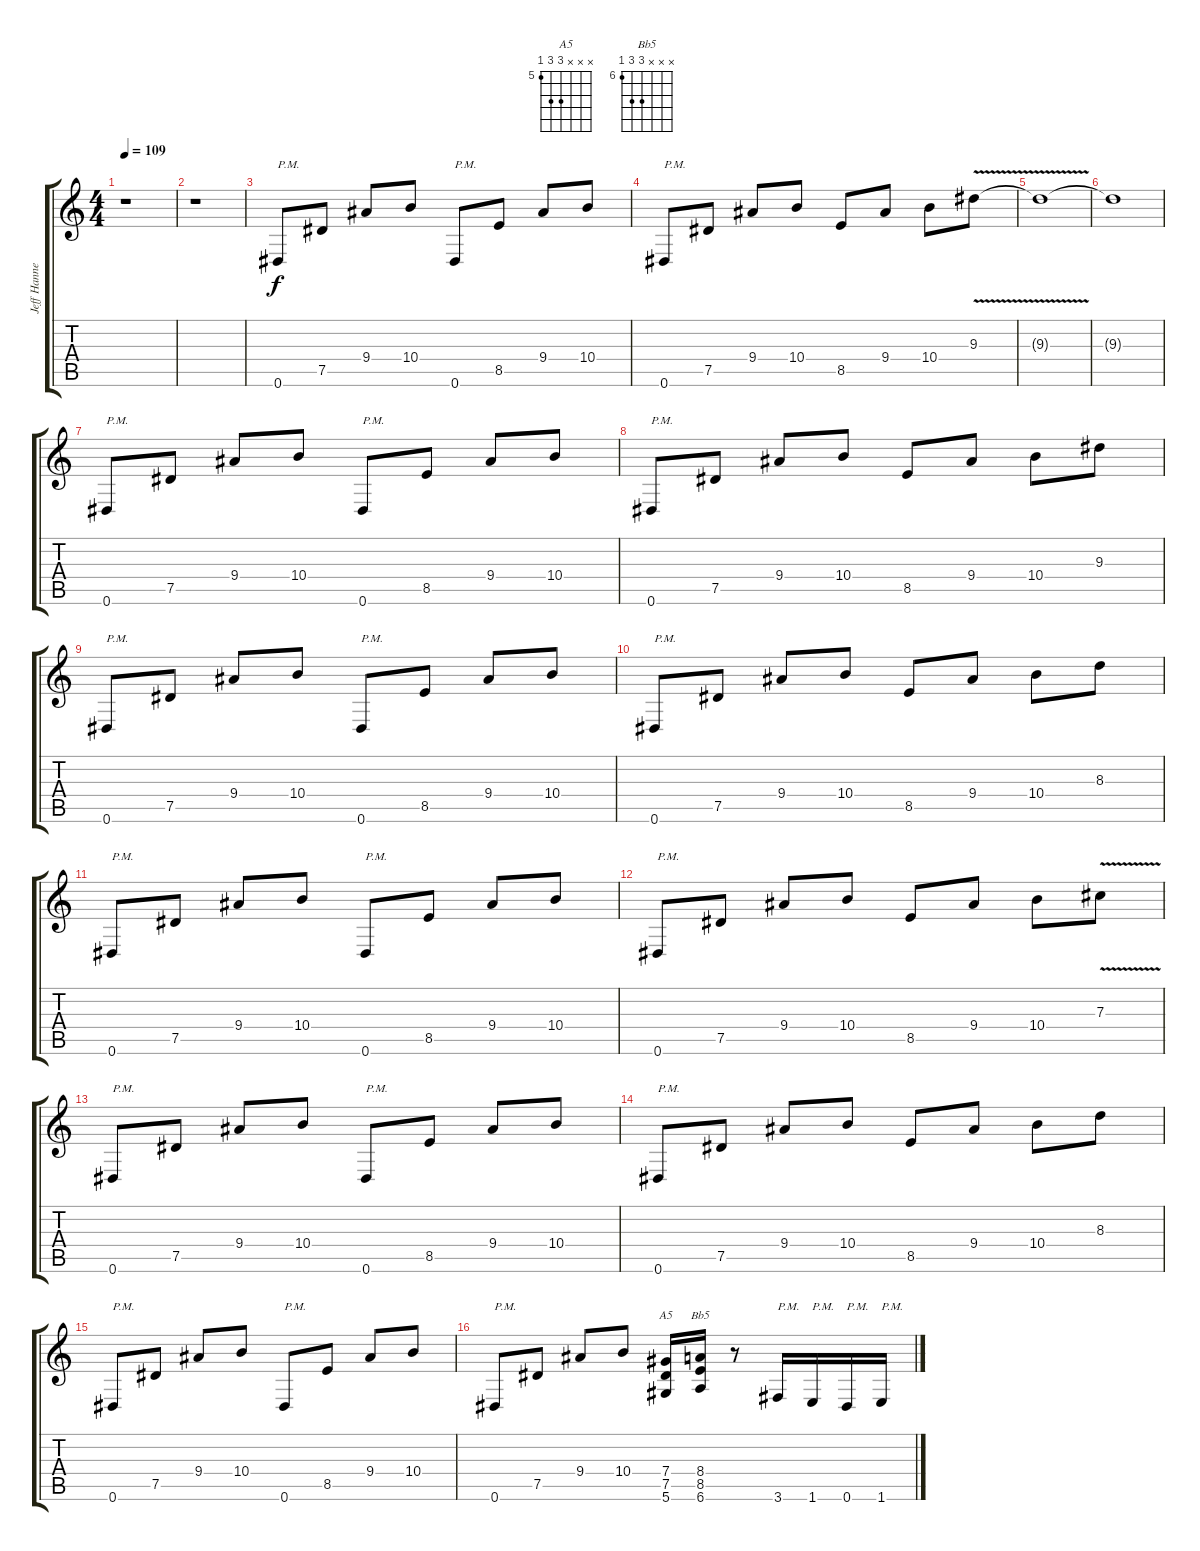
\track ("Jeff Hanneman" "Jeff Hanne") {instrument distortionguitar}
\staff {score tabs}
\tuning (Eb4 Bb3 Gb3 Db3 Ab2 Eb2) {hide}
\chord ("A5" x x x 7 7 5) {firstfret 5}
\chord ("Bb5" x x x 8 8 6) {firstfret 6}
\ts (4 4)
\tempo 109
\clef g2
\ks c
r.1{dy f instrument distortionguitar} |
r.1 |
0.6.8{txt "P.M."} 7.5.8 9.4.8 10.4.8 0.6.8{txt "P.M."} 8.5.8 9.4.8 10.4.8 |
0.6.8{txt "P.M."} 7.5.8 9.4.8 10.4.8 8.5.8 9.4.8 10.4.8 9.3{v}.8 |
9.3{t}.1 |
9.3{t}.1 |
0.6.8{txt "P.M."} 7.5.8 9.4.8 10.4.8 0.6.8{txt "P.M."} 8.5.8 9.4.8 10.4.8 |
0.6.8{txt "P.M."} 7.5.8 9.4.8 10.4.8 8.5.8 9.4.8 10.4.8 9.3.8 |
0.6.8{txt "P.M."} 7.5.8 9.4.8 10.4.8 0.6.8{txt "P.M."} 8.5.8 9.4.8 10.4.8 |
0.6.8{txt "P.M."} 7.5.8 9.4.8 10.4.8 8.5.8 9.4.8 10.4.8 8.3.8 |
0.6.8{txt "P.M."} 7.5.8 9.4.8 10.4.8 0.6.8{txt "P.M."} 8.5.8 9.4.8 10.4.8 |
0.6.8{txt "P.M."} 7.5.8 9.4.8 10.4.8 8.5.8 9.4.8 10.4.8 7.3{v}.8 |
0.6.8{txt "P.M."} 7.5.8 9.4.8 10.4.8 0.6.8{txt "P.M."} 8.5.8 9.4.8 10.4.8 |
0.6.8{txt "P.M."} 7.5.8 9.4.8 10.4.8 8.5.8 9.4.8 10.4.8 8.3.8 |
0.6.8{txt "P.M."} 7.5.8 9.4.8 10.4.8 0.6.8{txt "P.M."} 8.5.8 9.4.8 10.4.8 |
0.6.8{txt "P.M."} 7.5.8 9.4.8 10.4.8 (7.4 7.5 5.6).16{ch "A5"} (8.4 8.5 6.6).16{ch "Bb5"} r.8 3.6.16{txt "P.M."} 1.6.16{txt "P.M."} 0.6.16{txt "P.M."} 1.6.16{txt "P.M."}
